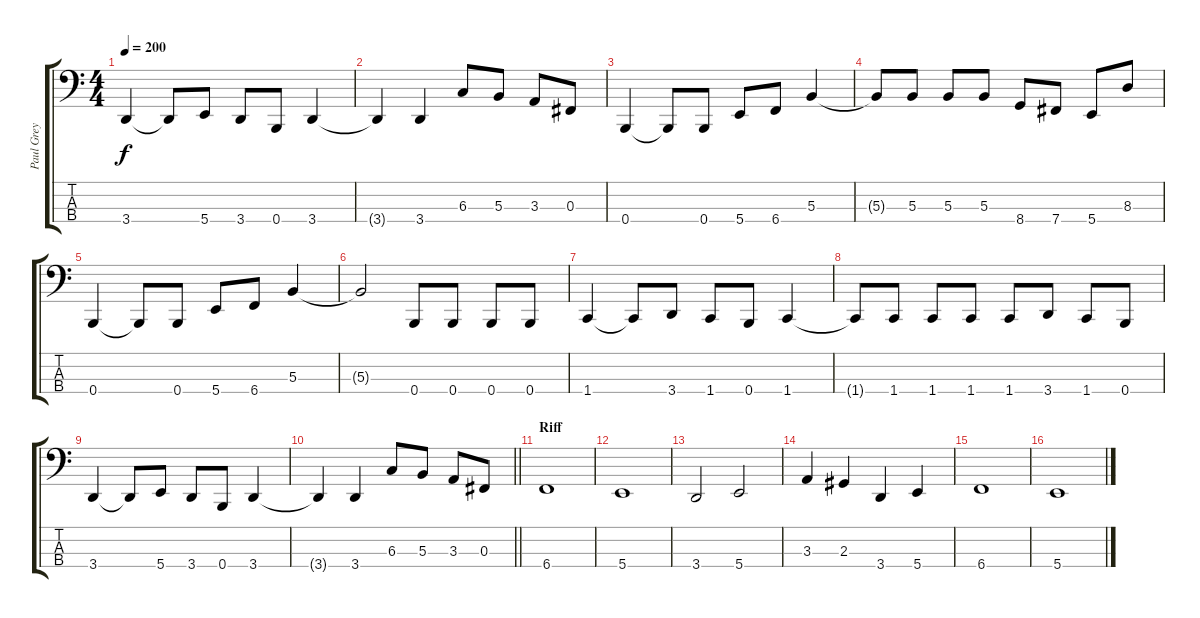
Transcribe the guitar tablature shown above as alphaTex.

\track ("Paul Grey" "Paul Grey") {instrument electricbasspick}
\staff {score tabs}
\tuning (E2 B1 Gb1 B0) {hide}
\ts (4 4)
\tempo 200
\clef f4
\ks c
3.4.4{dy f} 3.4{t}.8 5.4.8 3.4.8 0.4.8 3.4.4 |
3.4{t}.4 3.4.4 6.3.8 5.3.8 3.3.8 0.3.8 |
0.4.4 0.4{t}.8 0.4.8 5.4.8 6.4.8 5.3.4 |
5.3{t}.8 5.3.8 5.3.8 5.3.8 8.4.8 7.4.8 5.4.8 8.3.8 |
0.4.4 0.4{t}.8 0.4.8 5.4.8 6.4.8 5.3.4 |
5.3{t}.2 0.4.8 0.4.8 0.4.8 0.4.8 |
1.4.4 1.4{t}.8 3.4.8 1.4.8 0.4.8 1.4.4 |
1.4{t}.8 1.4.8 1.4.8 1.4.8 1.4.8 3.4.8 1.4.8 0.4.8 |
3.4.4 3.4{t}.8 5.4.8 3.4.8 0.4.8 3.4.4 |
\barLineRight lightlight
3.4{t}.4 3.4.4 6.3.8 5.3.8 3.3.8 0.3.8 |
\section ("" "Riff")
6.4.1 |
5.4.1 |
3.4.2 5.4.2 |
3.3.4 2.3.4 3.4.4 5.4.4 |
6.4.1 |
5.4.1
